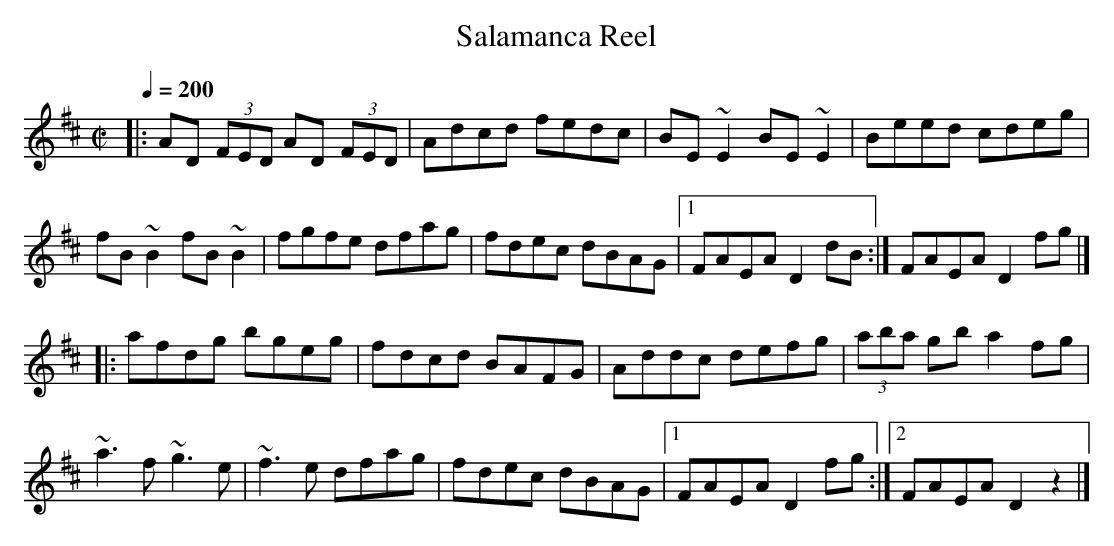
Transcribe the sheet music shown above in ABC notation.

X:1
T:Salamanca Reel
M:C|
L:1/8
Q:1/4=200
K:D
|:AD (3FED AD (3FED|Adcd fedc|BE~E2 BE~E2|Beed cdeg|
fB~B2 fB~B2|fgfe dfag|fdec dBAG|1 FAEA D2dB:|FAEA D2fg|]
|:afdg bgeg|fdcd BAFG|Addc defg|(3aba gb a2fg|
~a3f ~g3e|~f3e dfag|fdec dBAG|1 FAEA D2fg:|2 FAEA D2z2|]
